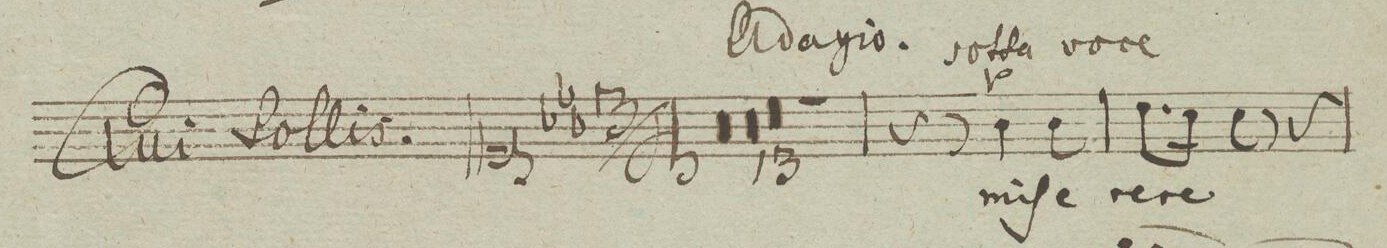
**kern	**text	**dynam
*I"Soprano. Tutti.	*	*
*clefC1	*	*
*k[b-e-a-]	*	*
*M3/4	*	*
0.r	.	.
=2	=2	=2
=3	=3	=3
=4	=4	=4
=5	=5	=5
0.r	.	.
=6	=6	=6
=7	=7	=7
=8	=8	=8
=9	=9	=9
0.r	.	.
=10	=10	=10
=11	=11	=11
=12	=12	=12
=13	=13	=13
2.r	.	.
=14	=14	=14
4r	.	.
8r	.	.
4g\	mi-	p
8g\	-se-	.
=15	=15	=15
8.b-\L	-re-	.
16a-\Jk	re	.
8a-\	.	.
8r	.	.
4r	.	.
=16	=16	=16
*-	*-	*-
